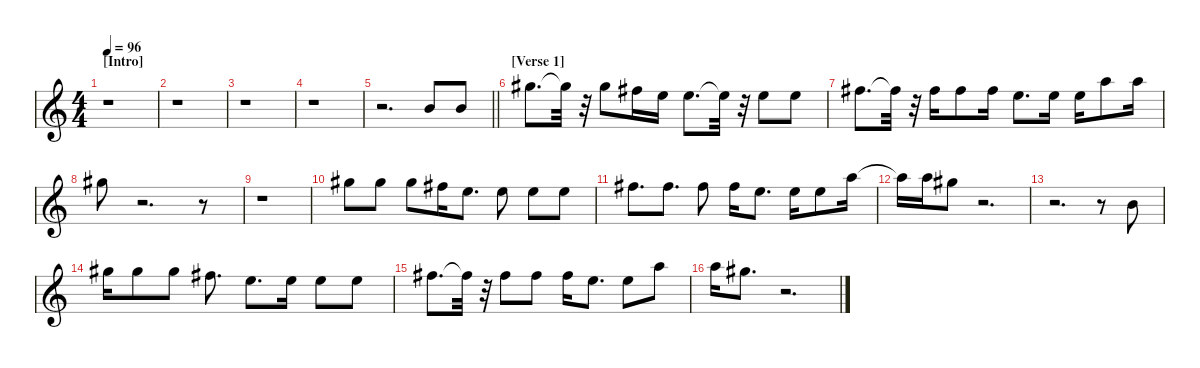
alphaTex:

\defaultSystemsLayout 4
\hideDynamics
\bracketExtendMode nobrackets
\singleTrackTrackNamePolicy hidden
\multiTrackTrackNamePolicy hidden
\firstSystemTrackNameMode fullname
\firstSystemTrackNameOrientation horizontal
\otherSystemsTrackNameOrientation horizontal
\track ("backing" "fl.") {instrument flute}
\staff {score}
\tuning (E4 B3 G3 D3 A2 E2)
\ts (4 4)
\beaming (8 2 2 2 2)
\section ("" "[Intro]")
\tempo 96
\clef g2
\ks c
r.1{dy ff instrument flute beam Down} |
r.1{beam Down} |
r.1{beam Down} |
r.1{beam Down} |
\barLineRight lightlight
r.2{d beam Down} 7.1.8{beam Up} 7.1.8{beam Up} |
\section ("" "[Verse 1]")
16.1{acc #}.8{d beam Down} 16.1{t acc #}.32{dy f beam Down} r.32{beam Down} 16.1{acc #}.8{dy ff beam Down} 14.1{acc #}.16{beam Down} 12.1.16{beam Down} 12.1.8{d beam Down} 12.1{t}.32{dy f beam Down} r.32{beam Down} 12.1.8{dy ff beam Down} 12.1.8{beam Down} |
14.1{acc #}.8{d beam Down} 14.1{t acc #}.32{dy f beam Down} r.32{beam Down} 14.1{acc #}.16{dy ff beam Down} 14.1{acc #}.8{beam Down} 14.1{acc #}.16{beam Down} 12.1.8{d beam Down} 12.1.16{beam Down} 12.1.16{beam Down} 17.1.8{beam Down} 17.1.16{beam Down} |
16.1{acc #}.8{beam Down} r.2{d beam Down} r.8{beam Down} |
r.1{beam Down} |
16.1{acc #}.8{beam Down} 16.1{acc #}.8{beam Down} 16.1{acc #}.8{beam Down} 14.1{acc #}.16{beam Down} 12.1.8{d beam Down} 12.1.8{beam Down} 12.1.8{beam Down} 12.1.8{beam Down} |
14.1{acc #}.8{d beam Down} 14.1{acc #}.8{d beam Down} 14.1{acc #}.8{beam Down} 14.1{acc #}.16{beam Down} 12.1.8{d beam Down} 12.1.16{beam Down} 12.1.8{beam Down} 17.1.16{beam Down} |
17.1{t}.16{dy f beam Down} 17.1.16{dy ff beam Down} 16.1{acc #}.8{beam Down} r.2{d beam Down} |
r.2{d beam Down} r.8{beam Down} 16.3.8{beam Down} |
16.1{acc #}.16{beam Down} 16.1{acc #}.8{beam Down} 16.1{acc #}.8{beam Down} 14.1{acc #}.8{d beam Down} 12.1.8{d beam Down} 12.1.16{beam Down} 12.1.8{beam Down} 12.1.8{beam Down} |
14.1{acc #}.8{d beam Down} 14.1{t acc #}.32{dy f beam Down} r.32{beam Down} 14.1{acc #}.8{dy ff beam Down} 14.1{acc #}.8{beam Down} 14.1{acc #}.16{beam Down} 12.1.8{d beam Down} 12.1.8{beam Down} 17.1.8{beam Down} |
17.1.16{beam Down} 16.1{acc #}.8{d beam Down} r.2{d beam Down}
